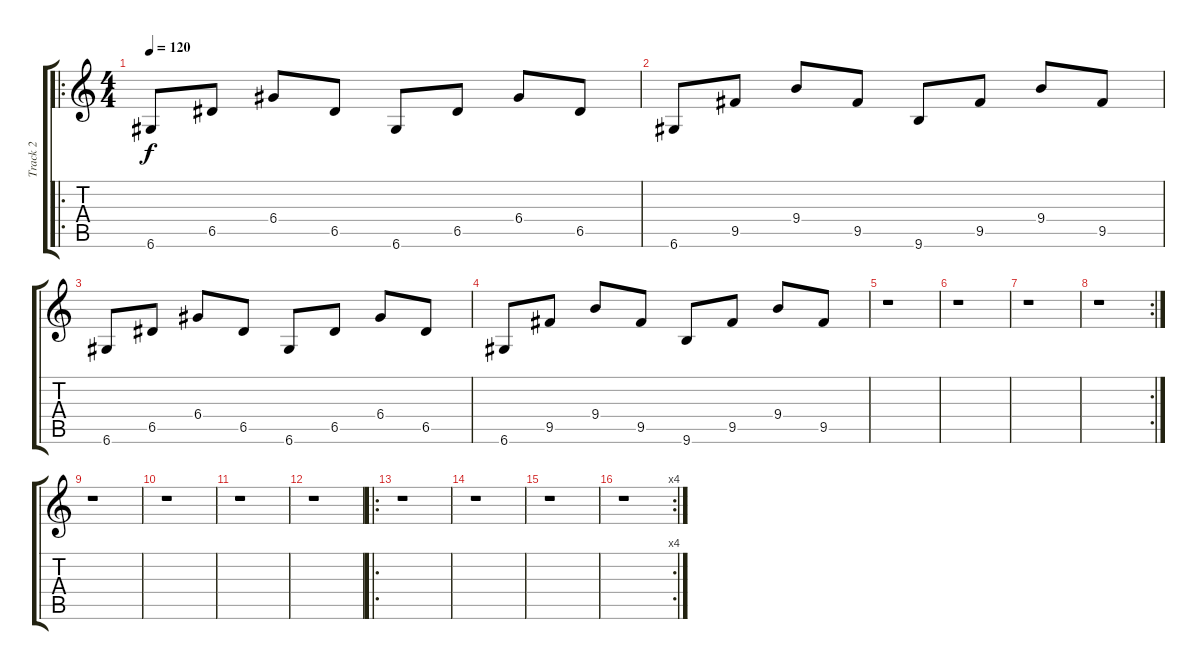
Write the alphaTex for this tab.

\track ("Track 2" "Track 2") {instrument overdrivenguitar}
\staff {score tabs}
\tuning (E4 B3 G3 D3 A2 D2) {hide}
\ro
\ts (4 4)
\tempo 120
\clef g2
\ks c
6.6.8{dy f} 6.5.8 6.4.8 6.5.8 6.6.8 6.5.8 6.4.8 6.5.8 |
6.6.8 9.5.8 9.4.8 9.5.8 9.6.8 9.5.8 9.4.8 9.5.8 |
6.6.8 6.5.8 6.4.8 6.5.8 6.6.8 6.5.8 6.4.8 6.5.8 |
6.6.8 9.5.8 9.4.8 9.5.8 9.6.8 9.5.8 9.4.8 9.5.8 |
r.1 |
r.1 |
r.1 |
\rc 2
r.1 |
r.1 |
r.1 |
r.1 |
r.1 |
\ro
r.1 |
r.1 |
r.1 |
\rc 4
r.1
